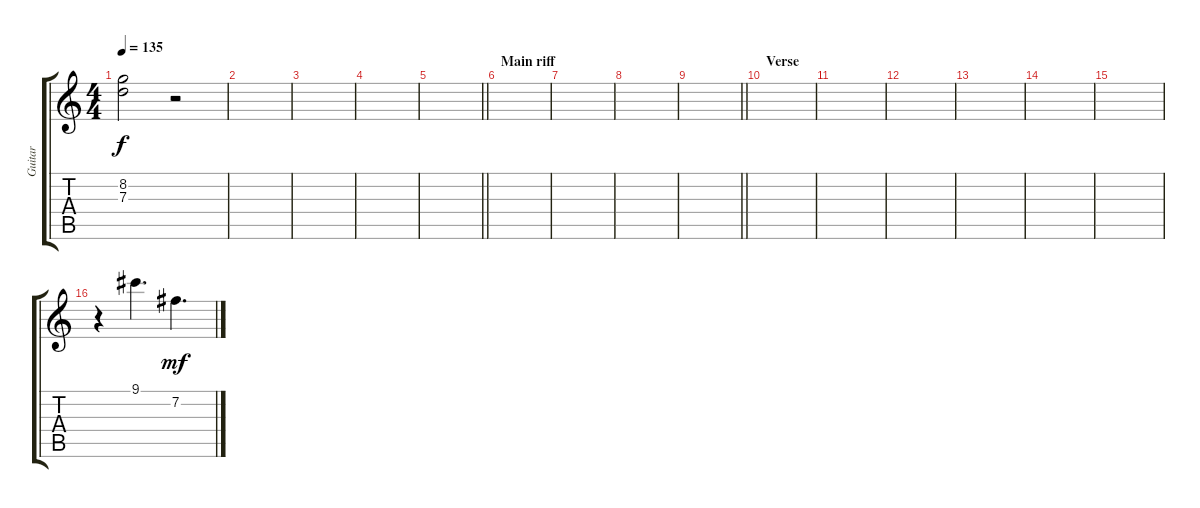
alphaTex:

\track ("Guitar" "Guitar") {instrument distortionguitar}
\staff {score tabs}
\tuning (E4 B3 G3 D3 A2 D2) {hide}
\ts (4 4)
\tempo 135
\clef g2
\ks c
(8.2{t} 7.3{t}).2{dy f} r.2 |
|
|
|
\barLineRight lightlight
|
\section ("" "Main riff")
|
|
|
\barLineRight lightlight
|
\section ("" "Verse")
|
|
|
|
|
|
r.4{volume 13 balance 14} 9.1.4{d} 7.2.4{d dy mf}
